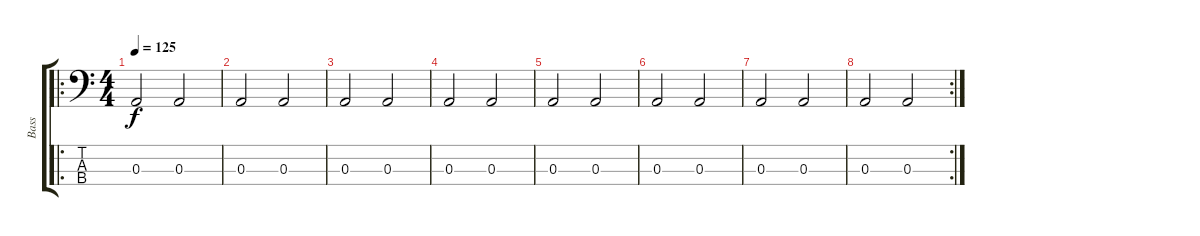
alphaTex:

\track ("Bass" "Bass") {instrument electricbassfinger}
\staff {score tabs}
\tuning (G2 D2 A1 E1) {hide}
\ro
\ts (4 4)
\tempo 125
\clef f4
\ks c
0.3.2{dy f} 0.3.2 |
0.3.2 0.3.2 |
0.3.2 0.3.2 |
0.3.2 0.3.2 |
0.3.2 0.3.2 |
0.3.2 0.3.2 |
0.3.2 0.3.2 |
\rc 2
0.3.2 0.3.2
